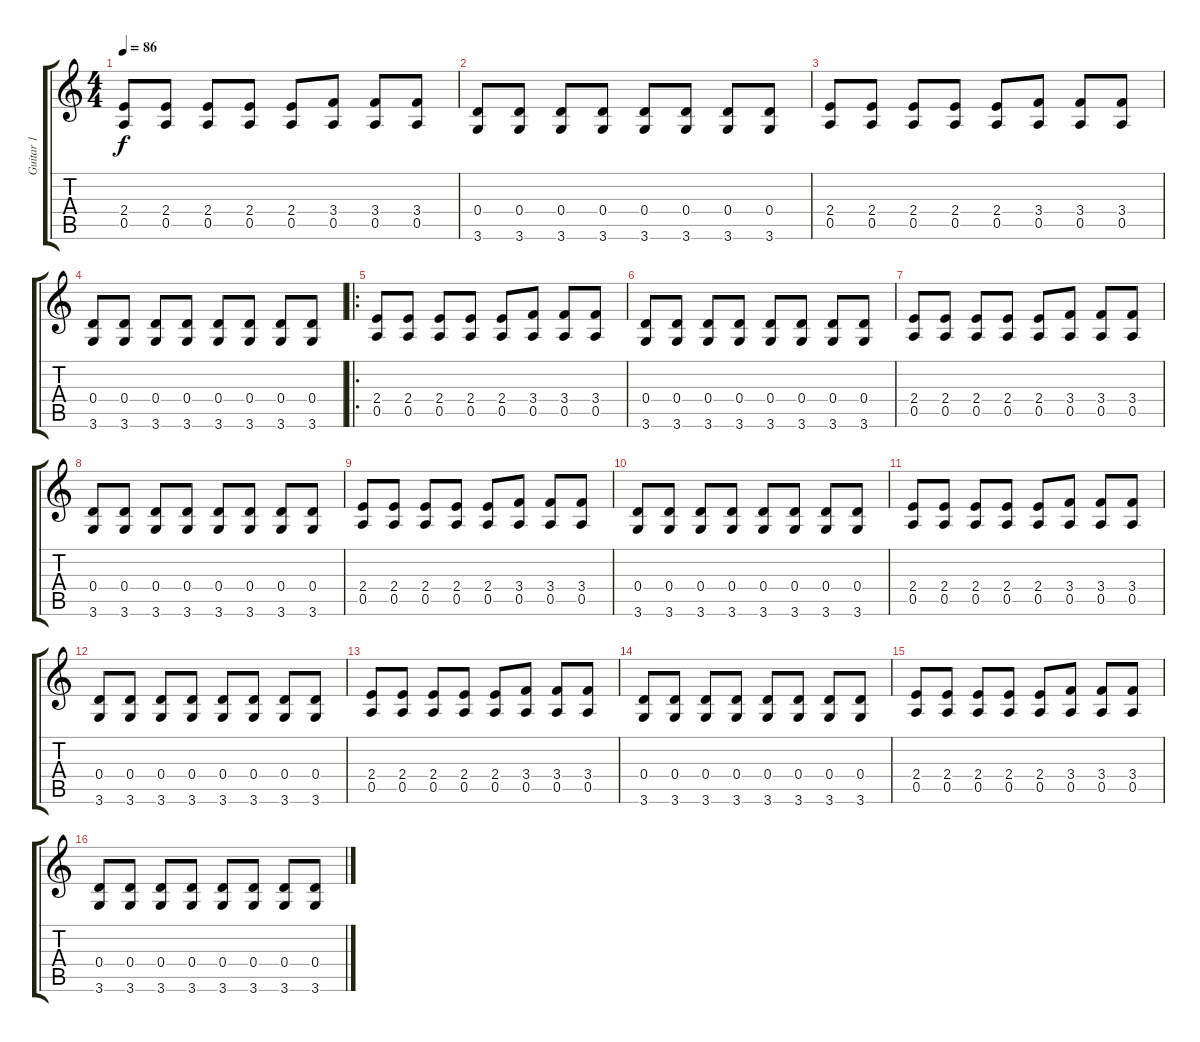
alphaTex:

\track ("Guitar 1" "Guitar 1") {instrument acousticguitarsteel}
\staff {score tabs}
\tuning (E4 B3 G3 D3 A2 E2) {hide}
\ts (4 4)
\tempo 86
\clef g2
\ks c
(2.4 0.5).8{dy f instrument acousticguitarsteel} (2.4 0.5).8 (2.4 0.5).8 (2.4 0.5).8 (2.4 0.5).8 (3.4 0.5).8 (3.4 0.5).8 (3.4 0.5).8 |
(0.4 3.6).8 (0.4 3.6).8 (0.4 3.6).8 (0.4 3.6).8 (0.4 3.6).8 (0.4 3.6).8 (0.4 3.6).8 (0.4 3.6).8 |
(2.4 0.5).8 (2.4 0.5).8 (2.4 0.5).8 (2.4 0.5).8 (2.4 0.5).8 (3.4 0.5).8 (3.4 0.5).8 (3.4 0.5).8 |
(0.4 3.6).8 (0.4 3.6).8 (0.4 3.6).8 (0.4 3.6).8 (0.4 3.6).8 (0.4 3.6).8 (0.4 3.6).8 (0.4 3.6).8 |
\ro
(2.4 0.5).8 (2.4 0.5).8 (2.4 0.5).8 (2.4 0.5).8 (2.4 0.5).8 (3.4 0.5).8 (3.4 0.5).8 (3.4 0.5).8 |
(0.4 3.6).8 (0.4 3.6).8 (0.4 3.6).8 (0.4 3.6).8 (0.4 3.6).8 (0.4 3.6).8 (0.4 3.6).8 (0.4 3.6).8 |
(2.4 0.5).8 (2.4 0.5).8 (2.4 0.5).8 (2.4 0.5).8 (2.4 0.5).8 (3.4 0.5).8 (3.4 0.5).8 (3.4 0.5).8 |
(0.4 3.6).8 (0.4 3.6).8 (0.4 3.6).8 (0.4 3.6).8 (0.4 3.6).8 (0.4 3.6).8 (0.4 3.6).8 (0.4 3.6).8 |
(2.4 0.5).8 (2.4 0.5).8 (2.4 0.5).8 (2.4 0.5).8 (2.4 0.5).8 (3.4 0.5).8 (3.4 0.5).8 (3.4 0.5).8 |
(0.4 3.6).8 (0.4 3.6).8 (0.4 3.6).8 (0.4 3.6).8 (0.4 3.6).8 (0.4 3.6).8 (0.4 3.6).8 (0.4 3.6).8 |
(2.4 0.5).8 (2.4 0.5).8 (2.4 0.5).8 (2.4 0.5).8 (2.4 0.5).8 (3.4 0.5).8 (3.4 0.5).8 (3.4 0.5).8 |
(0.4 3.6).8 (0.4 3.6).8 (0.4 3.6).8 (0.4 3.6).8 (0.4 3.6).8 (0.4 3.6).8 (0.4 3.6).8 (0.4 3.6).8 |
(2.4 0.5).8 (2.4 0.5).8 (2.4 0.5).8 (2.4 0.5).8 (2.4 0.5).8 (3.4 0.5).8 (3.4 0.5).8 (3.4 0.5).8 |
(0.4 3.6).8 (0.4 3.6).8 (0.4 3.6).8 (0.4 3.6).8 (0.4 3.6).8 (0.4 3.6).8 (0.4 3.6).8 (0.4 3.6).8 |
(2.4 0.5).8 (2.4 0.5).8 (2.4 0.5).8 (2.4 0.5).8 (2.4 0.5).8 (3.4 0.5).8 (3.4 0.5).8 (3.4 0.5).8 |
(0.4 3.6).8 (0.4 3.6).8 (0.4 3.6).8 (0.4 3.6).8 (0.4 3.6).8 (0.4 3.6).8 (0.4 3.6).8 (0.4 3.6).8
